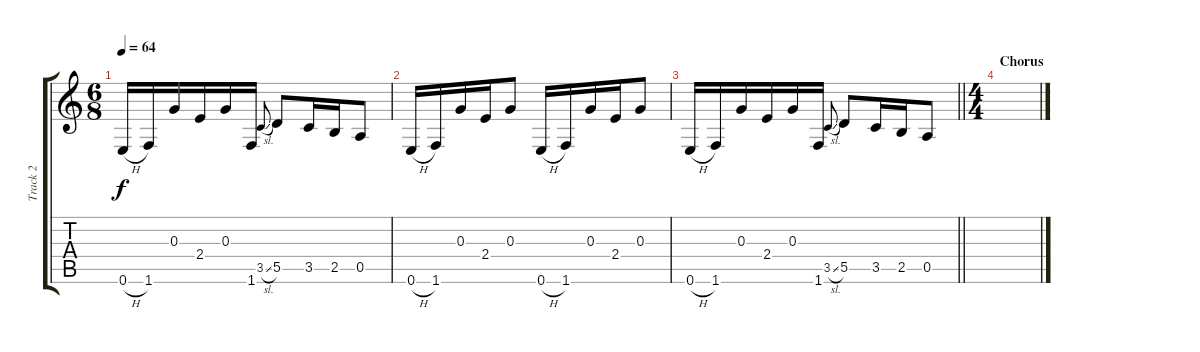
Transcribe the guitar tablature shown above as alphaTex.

\track ("Track 2" "Track 2") {instrument acousticguitarsteel}
\staff {score tabs}
\tuning (E4 B3 G3 D3 A2 E2) {hide}
\ts (6 8)
\tempo 64
\clef g2
\ks c
0.6{h}.16{dy f} 1.6.16 0.3.16 2.4.16 0.3.16 1.6.16 3.5{sl}.8{gr onbeat} 5.5.8 3.5.16 2.5.16 0.5.8 |
0.6{h}.16 1.6.16 0.3.16 2.4.16 0.3.8 0.6{h}.16 1.6.16 0.3.16 2.4.16 0.3.8 |
\barLineRight lightlight
0.6{h}.16 1.6.16 0.3.16 2.4.16 0.3.16 1.6.16 3.5{sl}.8{gr onbeat} 5.5.8 3.5.16 2.5.16 0.5.8 |
\ts (4 4)
\section ("" "Chorus")
